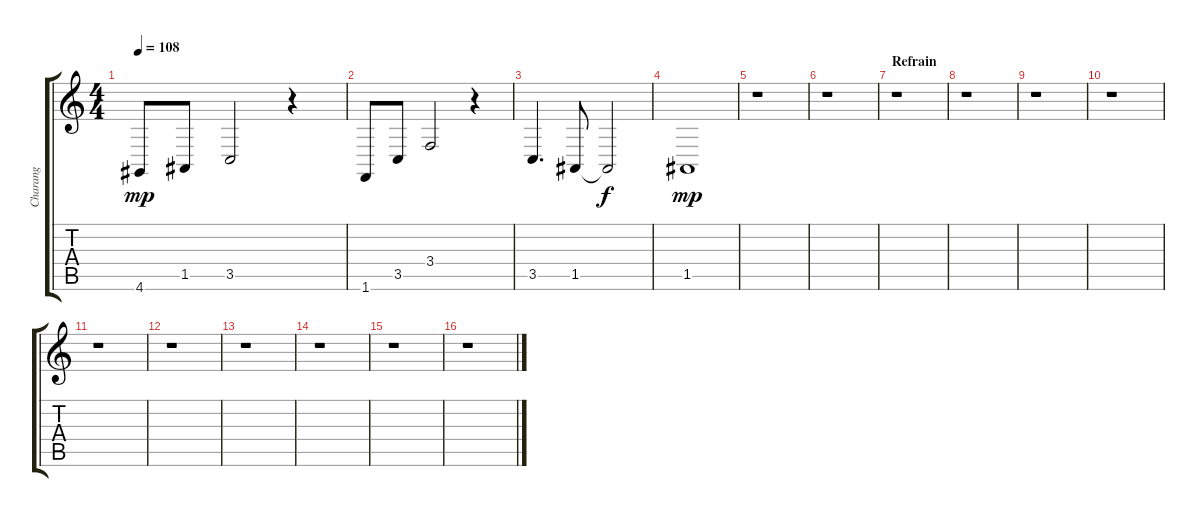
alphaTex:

\track ("Charang" "Charang") {instrument lead5charang}
\staff {score tabs}
\tuning (E4 B3 G3 D3 A2 E2) {hide}
\ts (4 4)
\tempo 108
\clef g2
\ks c
4.6.8{dy mp} 1.5.8 3.5.2 r.4 |
1.6.8 3.5.8 3.4.2 r.4 |
3.5.4{d} 1.5.8 1.5{t}.2{dy f} |
1.5.1{dy mp} |
r.1 |
r.1 |
\section ("" "Refrain")
r.1 |
r.1 |
r.1 |
r.1 |
r.1 |
r.1 |
r.1 |
r.1 |
r.1 |
r.1
